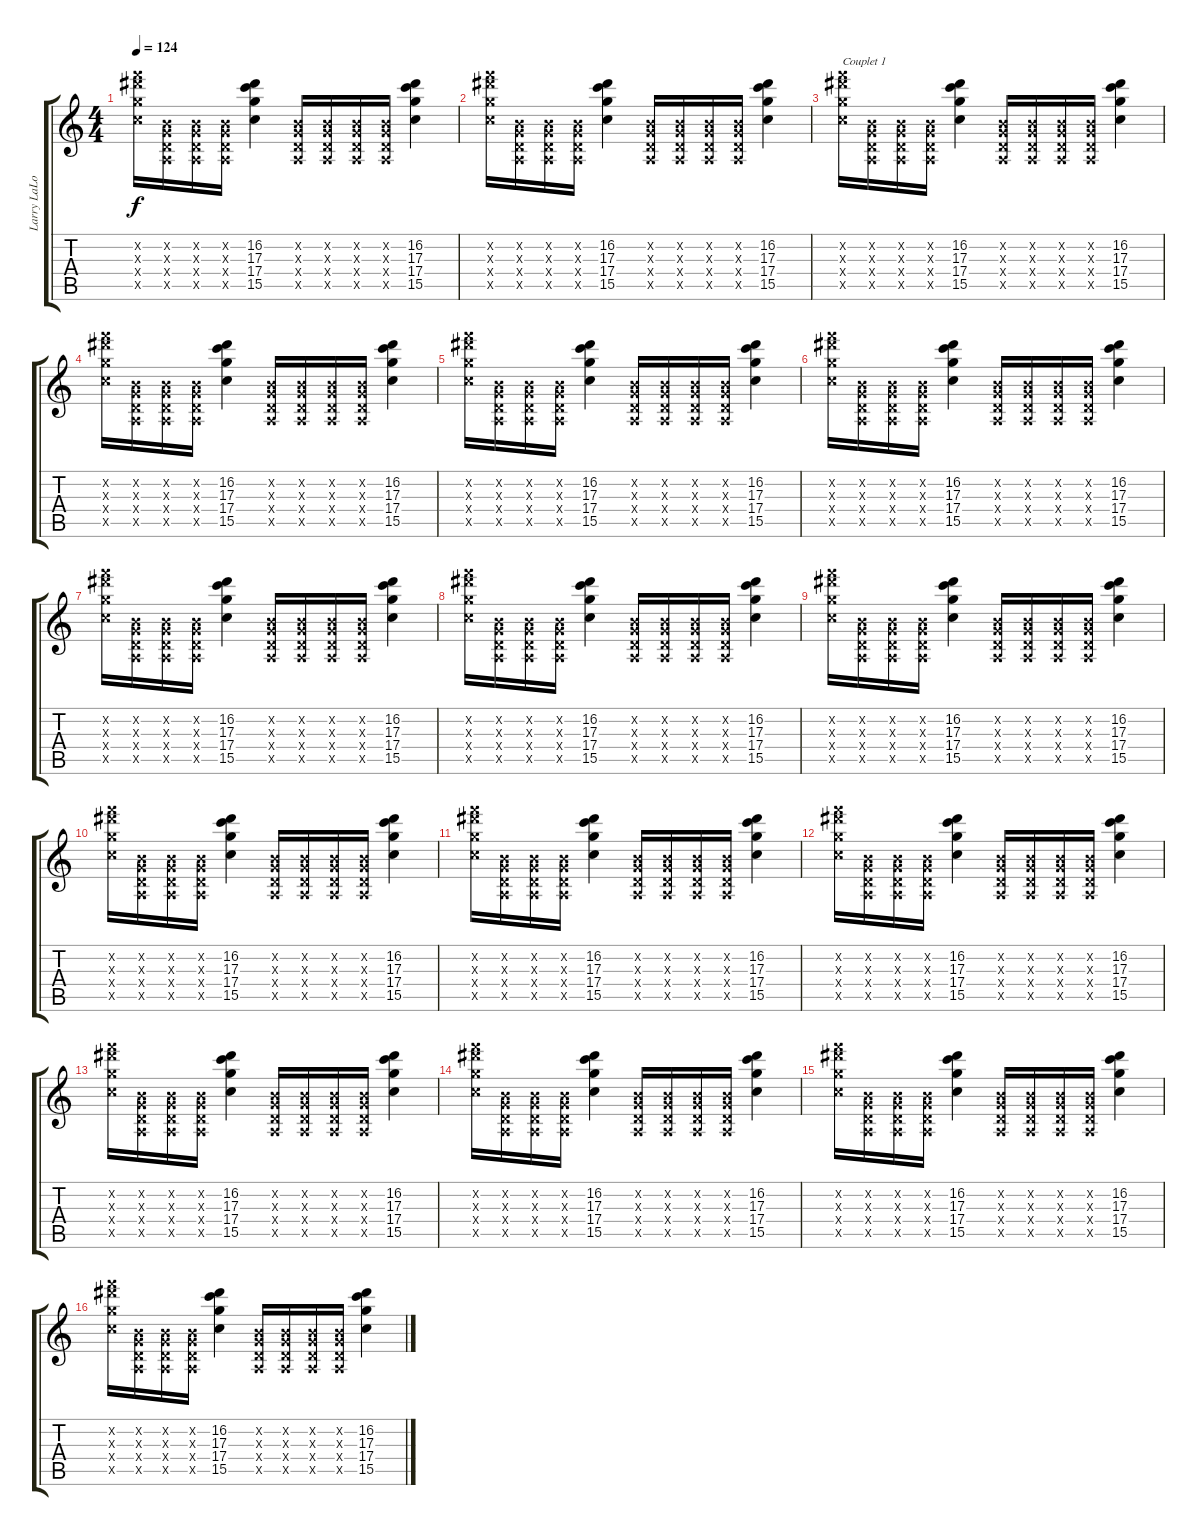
\track ("Larry LaLonde" "Larry LaLo") {instrument overdrivenguitar}
\staff {score tabs}
\tuning (E4 B3 G3 D3 A2 E2) {hide}
\ts (4 4)
\tempo 124
\clef g2
\ks c
(16.2{x} 22.3{x} 17.4{x} 15.5{x}).16{dy f} (0.2{x} 0.3{x} 0.4{x} 0.5{x}).16 (0.2{x} 0.3{x} 0.4{x} 0.5{x}).16 (0.2{x} 0.3{x} 0.4{x} 0.5{x}).16 (16.2 17.3 17.4 15.5).4 (0.2{x} 0.3{x} 0.4{x} 0.5{x}).16 (0.2{x} 0.3{x} 0.4{x} 0.5{x}).16 (0.2{x} 0.3{x} 0.4{x} 0.5{x}).16 (0.2{x} 0.3{x} 0.4{x} 0.5{x}).16 (16.2 17.3 17.4 15.5).4 |
(16.2{x} 22.3{x} 17.4{x} 15.5{x}).16 (0.2{x} 0.3{x} 0.4{x} 0.5{x}).16 (0.2{x} 0.3{x} 0.4{x} 0.5{x}).16 (0.2{x} 0.3{x} 0.4{x} 0.5{x}).16 (16.2 17.3 17.4 15.5).4 (0.2{x} 0.3{x} 0.4{x} 0.5{x}).16 (0.2{x} 0.3{x} 0.4{x} 0.5{x}).16 (0.2{x} 0.3{x} 0.4{x} 0.5{x}).16 (0.2{x} 0.3{x} 0.4{x} 0.5{x}).16 (16.2 17.3 17.4 15.5).4 |
(16.2{x} 22.3{x} 17.4{x} 15.5{x}).16{txt "Couplet 1"} (0.2{x} 0.3{x} 0.4{x} 0.5{x}).16 (0.2{x} 0.3{x} 0.4{x} 0.5{x}).16 (0.2{x} 0.3{x} 0.4{x} 0.5{x}).16 (16.2 17.3 17.4 15.5).4 (0.2{x} 0.3{x} 0.4{x} 0.5{x}).16 (0.2{x} 0.3{x} 0.4{x} 0.5{x}).16 (0.2{x} 0.3{x} 0.4{x} 0.5{x}).16 (0.2{x} 0.3{x} 0.4{x} 0.5{x}).16 (16.2 17.3 17.4 15.5).4 |
(16.2{x} 22.3{x} 17.4{x} 15.5{x}).16 (0.2{x} 0.3{x} 0.4{x} 0.5{x}).16 (0.2{x} 0.3{x} 0.4{x} 0.5{x}).16 (0.2{x} 0.3{x} 0.4{x} 0.5{x}).16 (16.2 17.3 17.4 15.5).4 (0.2{x} 0.3{x} 0.4{x} 0.5{x}).16 (0.2{x} 0.3{x} 0.4{x} 0.5{x}).16 (0.2{x} 0.3{x} 0.4{x} 0.5{x}).16 (0.2{x} 0.3{x} 0.4{x} 0.5{x}).16 (16.2 17.3 17.4 15.5).4 |
(16.2{x} 22.3{x} 17.4{x} 15.5{x}).16 (0.2{x} 0.3{x} 0.4{x} 0.5{x}).16 (0.2{x} 0.3{x} 0.4{x} 0.5{x}).16 (0.2{x} 0.3{x} 0.4{x} 0.5{x}).16 (16.2 17.3 17.4 15.5).4 (0.2{x} 0.3{x} 0.4{x} 0.5{x}).16 (0.2{x} 0.3{x} 0.4{x} 0.5{x}).16 (0.2{x} 0.3{x} 0.4{x} 0.5{x}).16 (0.2{x} 0.3{x} 0.4{x} 0.5{x}).16 (16.2 17.3 17.4 15.5).4 |
(16.2{x} 22.3{x} 17.4{x} 15.5{x}).16 (0.2{x} 0.3{x} 0.4{x} 0.5{x}).16 (0.2{x} 0.3{x} 0.4{x} 0.5{x}).16 (0.2{x} 0.3{x} 0.4{x} 0.5{x}).16 (16.2 17.3 17.4 15.5).4 (0.2{x} 0.3{x} 0.4{x} 0.5{x}).16 (0.2{x} 0.3{x} 0.4{x} 0.5{x}).16 (0.2{x} 0.3{x} 0.4{x} 0.5{x}).16 (0.2{x} 0.3{x} 0.4{x} 0.5{x}).16 (16.2 17.3 17.4 15.5).4 |
(16.2{x} 22.3{x} 17.4{x} 15.5{x}).16 (0.2{x} 0.3{x} 0.4{x} 0.5{x}).16 (0.2{x} 0.3{x} 0.4{x} 0.5{x}).16 (0.2{x} 0.3{x} 0.4{x} 0.5{x}).16 (16.2 17.3 17.4 15.5).4 (0.2{x} 0.3{x} 0.4{x} 0.5{x}).16 (0.2{x} 0.3{x} 0.4{x} 0.5{x}).16 (0.2{x} 0.3{x} 0.4{x} 0.5{x}).16 (0.2{x} 0.3{x} 0.4{x} 0.5{x}).16 (16.2 17.3 17.4 15.5).4 |
(16.2{x} 22.3{x} 17.4{x} 15.5{x}).16 (0.2{x} 0.3{x} 0.4{x} 0.5{x}).16 (0.2{x} 0.3{x} 0.4{x} 0.5{x}).16 (0.2{x} 0.3{x} 0.4{x} 0.5{x}).16 (16.2 17.3 17.4 15.5).4 (0.2{x} 0.3{x} 0.4{x} 0.5{x}).16 (0.2{x} 0.3{x} 0.4{x} 0.5{x}).16 (0.2{x} 0.3{x} 0.4{x} 0.5{x}).16 (0.2{x} 0.3{x} 0.4{x} 0.5{x}).16 (16.2 17.3 17.4 15.5).4 |
(16.2{x} 22.3{x} 17.4{x} 15.5{x}).16 (0.2{x} 0.3{x} 0.4{x} 0.5{x}).16 (0.2{x} 0.3{x} 0.4{x} 0.5{x}).16 (0.2{x} 0.3{x} 0.4{x} 0.5{x}).16 (16.2 17.3 17.4 15.5).4 (0.2{x} 0.3{x} 0.4{x} 0.5{x}).16 (0.2{x} 0.3{x} 0.4{x} 0.5{x}).16 (0.2{x} 0.3{x} 0.4{x} 0.5{x}).16 (0.2{x} 0.3{x} 0.4{x} 0.5{x}).16 (16.2 17.3 17.4 15.5).4 |
(16.2{x} 22.3{x} 17.4{x} 15.5{x}).16 (0.2{x} 0.3{x} 0.4{x} 0.5{x}).16 (0.2{x} 0.3{x} 0.4{x} 0.5{x}).16 (0.2{x} 0.3{x} 0.4{x} 0.5{x}).16 (16.2 17.3 17.4 15.5).4 (0.2{x} 0.3{x} 0.4{x} 0.5{x}).16 (0.2{x} 0.3{x} 0.4{x} 0.5{x}).16 (0.2{x} 0.3{x} 0.4{x} 0.5{x}).16 (0.2{x} 0.3{x} 0.4{x} 0.5{x}).16 (16.2 17.3 17.4 15.5).4 |
(16.2{x} 22.3{x} 17.4{x} 15.5{x}).16 (0.2{x} 0.3{x} 0.4{x} 0.5{x}).16 (0.2{x} 0.3{x} 0.4{x} 0.5{x}).16 (0.2{x} 0.3{x} 0.4{x} 0.5{x}).16 (16.2 17.3 17.4 15.5).4 (0.2{x} 0.3{x} 0.4{x} 0.5{x}).16 (0.2{x} 0.3{x} 0.4{x} 0.5{x}).16 (0.2{x} 0.3{x} 0.4{x} 0.5{x}).16 (0.2{x} 0.3{x} 0.4{x} 0.5{x}).16 (16.2 17.3 17.4 15.5).4 |
(16.2{x} 22.3{x} 17.4{x} 15.5{x}).16 (0.2{x} 0.3{x} 0.4{x} 0.5{x}).16 (0.2{x} 0.3{x} 0.4{x} 0.5{x}).16 (0.2{x} 0.3{x} 0.4{x} 0.5{x}).16 (16.2 17.3 17.4 15.5).4 (0.2{x} 0.3{x} 0.4{x} 0.5{x}).16 (0.2{x} 0.3{x} 0.4{x} 0.5{x}).16 (0.2{x} 0.3{x} 0.4{x} 0.5{x}).16 (0.2{x} 0.3{x} 0.4{x} 0.5{x}).16 (16.2 17.3 17.4 15.5).4 |
(16.2{x} 22.3{x} 17.4{x} 15.5{x}).16 (0.2{x} 0.3{x} 0.4{x} 0.5{x}).16 (0.2{x} 0.3{x} 0.4{x} 0.5{x}).16 (0.2{x} 0.3{x} 0.4{x} 0.5{x}).16 (16.2 17.3 17.4 15.5).4 (0.2{x} 0.3{x} 0.4{x} 0.5{x}).16 (0.2{x} 0.3{x} 0.4{x} 0.5{x}).16 (0.2{x} 0.3{x} 0.4{x} 0.5{x}).16 (0.2{x} 0.3{x} 0.4{x} 0.5{x}).16 (16.2 17.3 17.4 15.5).4 |
(16.2{x} 22.3{x} 17.4{x} 15.5{x}).16 (0.2{x} 0.3{x} 0.4{x} 0.5{x}).16 (0.2{x} 0.3{x} 0.4{x} 0.5{x}).16 (0.2{x} 0.3{x} 0.4{x} 0.5{x}).16 (16.2 17.3 17.4 15.5).4 (0.2{x} 0.3{x} 0.4{x} 0.5{x}).16 (0.2{x} 0.3{x} 0.4{x} 0.5{x}).16 (0.2{x} 0.3{x} 0.4{x} 0.5{x}).16 (0.2{x} 0.3{x} 0.4{x} 0.5{x}).16 (16.2 17.3 17.4 15.5).4 |
(16.2{x} 22.3{x} 17.4{x} 15.5{x}).16 (0.2{x} 0.3{x} 0.4{x} 0.5{x}).16 (0.2{x} 0.3{x} 0.4{x} 0.5{x}).16 (0.2{x} 0.3{x} 0.4{x} 0.5{x}).16 (16.2 17.3 17.4 15.5).4 (0.2{x} 0.3{x} 0.4{x} 0.5{x}).16 (0.2{x} 0.3{x} 0.4{x} 0.5{x}).16 (0.2{x} 0.3{x} 0.4{x} 0.5{x}).16 (0.2{x} 0.3{x} 0.4{x} 0.5{x}).16 (16.2 17.3 17.4 15.5).4 |
(16.2{x} 22.3{x} 17.4{x} 15.5{x}).16 (0.2{x} 0.3{x} 0.4{x} 0.5{x}).16 (0.2{x} 0.3{x} 0.4{x} 0.5{x}).16 (0.2{x} 0.3{x} 0.4{x} 0.5{x}).16 (16.2 17.3 17.4 15.5).4 (0.2{x} 0.3{x} 0.4{x} 0.5{x}).16 (0.2{x} 0.3{x} 0.4{x} 0.5{x}).16 (0.2{x} 0.3{x} 0.4{x} 0.5{x}).16 (0.2{x} 0.3{x} 0.4{x} 0.5{x}).16 (16.2 17.3 17.4 15.5).4
